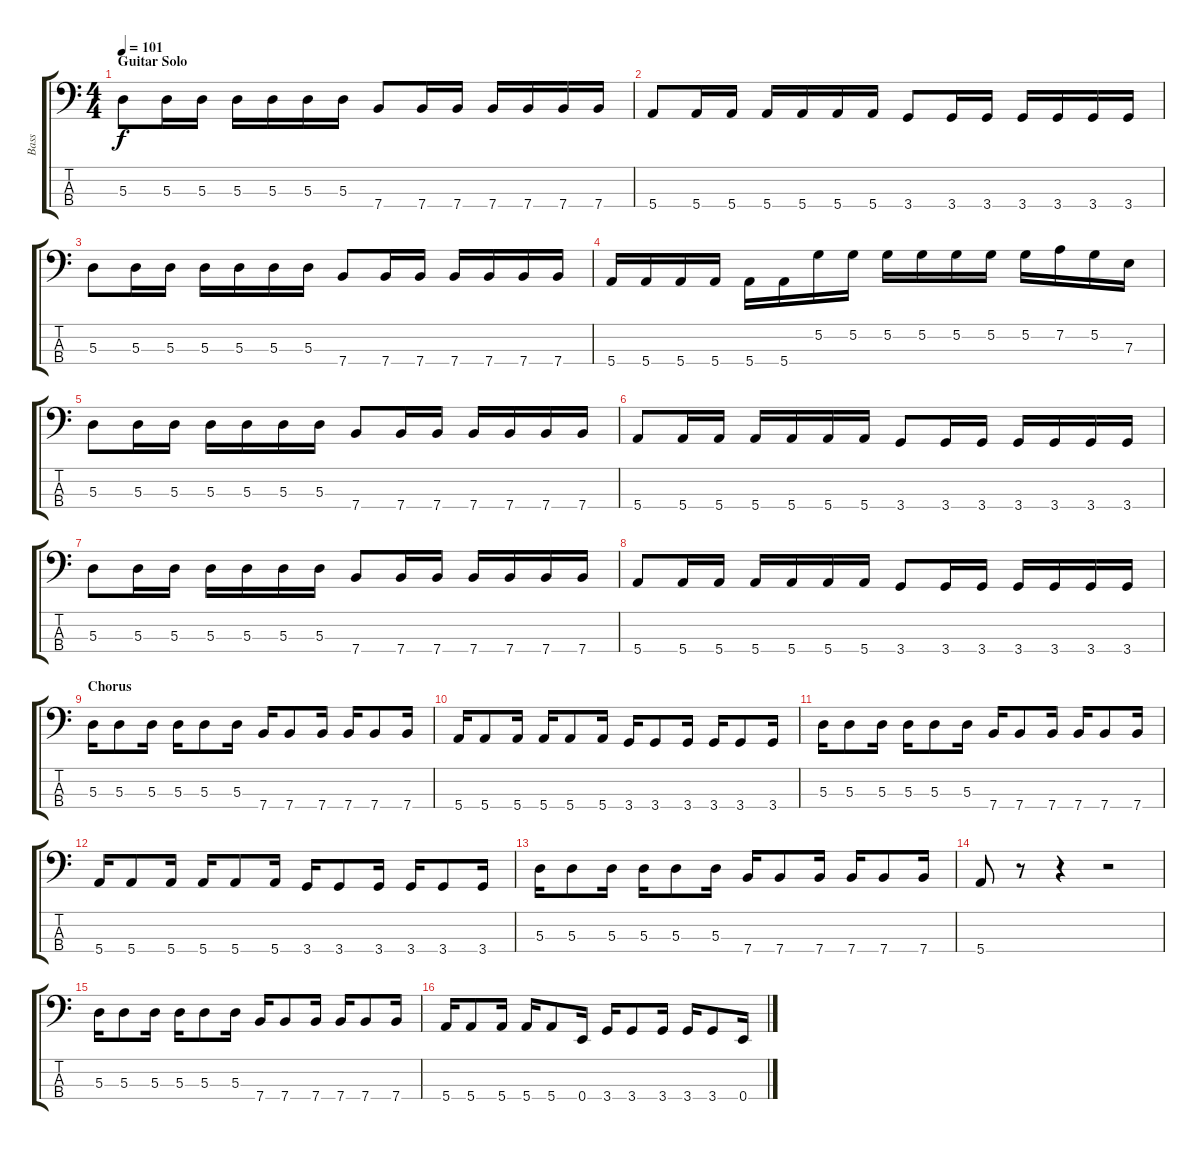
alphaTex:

\track ("Bass" "Bass") {instrument slapbass2}
\staff {score tabs}
\tuning (G2 D2 A1 E1) {hide}
\ts (4 4)
\section ("" "Guitar Solo")
\tempo 101
\clef f4
\ks c
5.3.8{dy f} 5.3.16 5.3.16 5.3.16 5.3.16 5.3.16 5.3.16 7.4.8 7.4.16 7.4.16 7.4.16 7.4.16 7.4.16 7.4.16 |
5.4.8 5.4.16 5.4.16 5.4.16 5.4.16 5.4.16 5.4.16 3.4.8 3.4.16 3.4.16 3.4.16 3.4.16 3.4.16 3.4.16 |
5.3.8 5.3.16 5.3.16 5.3.16 5.3.16 5.3.16 5.3.16 7.4.8 7.4.16 7.4.16 7.4.16 7.4.16 7.4.16 7.4.16 |
5.4.16 5.4.16 5.4.16 5.4.16 5.4.16 5.4.16 5.2.16 5.2.16 5.2.16 5.2.16 5.2.16 5.2.16 5.2.16 7.2.16 5.2.16 7.3.16 |
5.3.8 5.3.16 5.3.16 5.3.16 5.3.16 5.3.16 5.3.16 7.4.8 7.4.16 7.4.16 7.4.16 7.4.16 7.4.16 7.4.16 |
5.4.8 5.4.16 5.4.16 5.4.16 5.4.16 5.4.16 5.4.16 3.4.8 3.4.16 3.4.16 3.4.16 3.4.16 3.4.16 3.4.16 |
5.3.8 5.3.16 5.3.16 5.3.16 5.3.16 5.3.16 5.3.16 7.4.8 7.4.16 7.4.16 7.4.16 7.4.16 7.4.16 7.4.16 |
5.4.8 5.4.16 5.4.16 5.4.16 5.4.16 5.4.16 5.4.16 3.4.8 3.4.16 3.4.16 3.4.16 3.4.16 3.4.16 3.4.16 |
\section ("" "Chorus")
5.3.16 5.3.8 5.3.16 5.3.16 5.3.8 5.3.16 7.4.16 7.4.8 7.4.16 7.4.16 7.4.8 7.4.16 |
5.4.16 5.4.8 5.4.16 5.4.16 5.4.8 5.4.16 3.4.16 3.4.8 3.4.16 3.4.16 3.4.8 3.4.16 |
5.3.16 5.3.8 5.3.16 5.3.16 5.3.8 5.3.16 7.4.16 7.4.8 7.4.16 7.4.16 7.4.8 7.4.16 |
5.4.16 5.4.8 5.4.16 5.4.16 5.4.8 5.4.16 3.4.16 3.4.8 3.4.16 3.4.16 3.4.8 3.4.16 |
5.3.16 5.3.8 5.3.16 5.3.16 5.3.8 5.3.16 7.4.16 7.4.8 7.4.16 7.4.16 7.4.8 7.4.16 |
5.4.8 r.8 r.4 r.2 |
5.3.16 5.3.8 5.3.16 5.3.16 5.3.8 5.3.16 7.4.16 7.4.8 7.4.16 7.4.16 7.4.8 7.4.16 |
5.4.16 5.4.8 5.4.16 5.4.16 5.4.8 0.4.16 3.4.16 3.4.8 3.4.16 3.4.16 3.4.8 0.4.16
